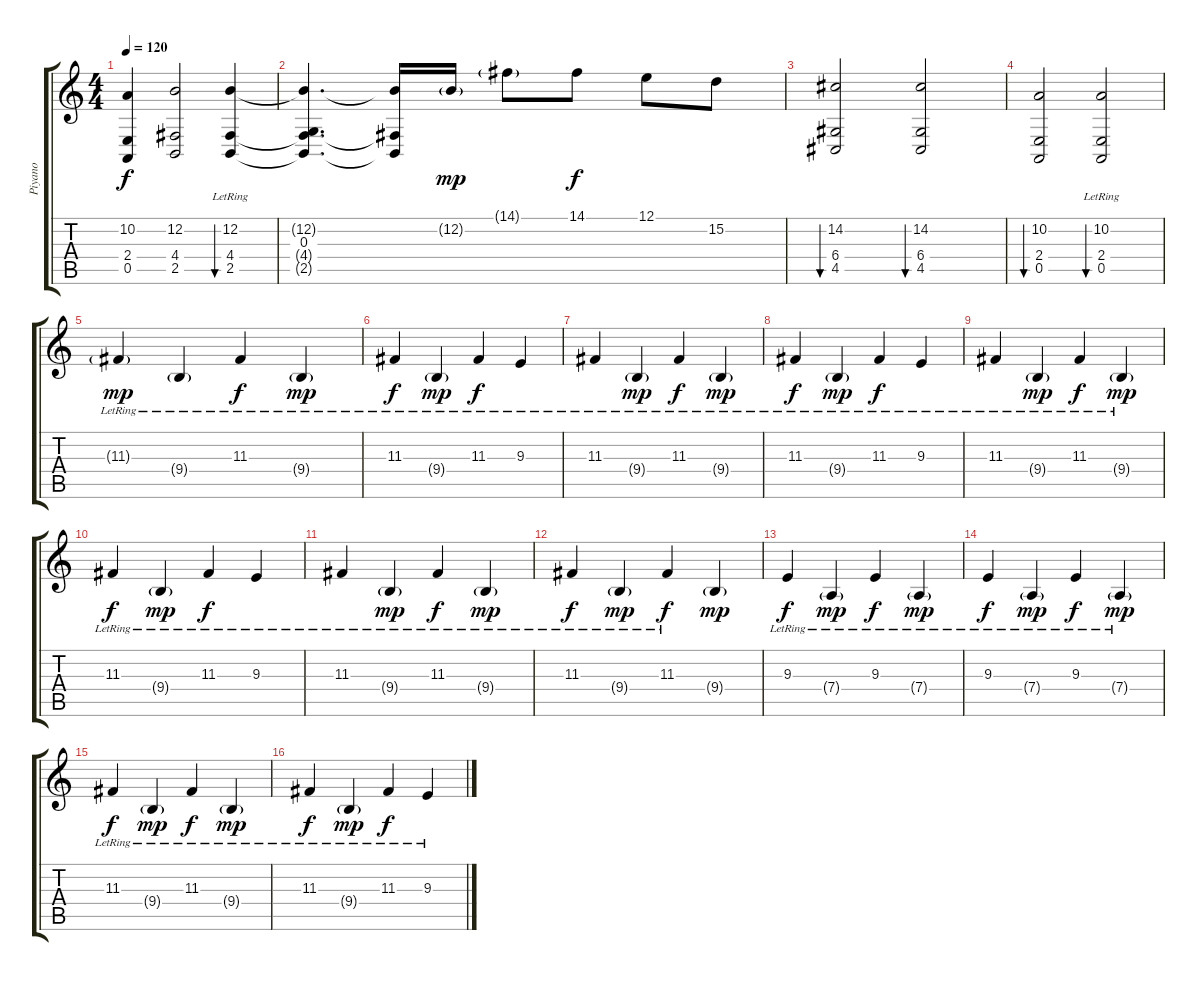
\track ("Piyano" "Piyano") {instrument acousticgrandpiano}
\staff {score tabs}
\tuning (E4 B3 G3 D3 A2 E2) {hide}
\ts (4 4)
\tempo 120
\clef g2
\ks c
(10.2 2.4 0.5).4{dy f instrument acousticgrandpiano} (12.2 4.4 2.5).2 (12.2{lr} 4.4{lr} 2.5{lr}).4{bu 240} |
(12.2{t} 0.3 4.4{t} 2.5{t}).4{d} (12.2{t} 4.4{t} 2.5{t}).16 12.2{g}.16{dy mp} 14.1{g}.8 14.1.8{dy f} 12.1.8 15.2.8 |
(14.2 6.4 4.5).2{bu 240} (14.2 6.4 4.5).2{bu 240} |
(10.2 2.4 0.5).2{bu 240} (10.2{lr} 2.4{lr} 0.5{lr}).2{bu 240} |
11.3{g lr}.4{dy mp} 9.4{g lr}.4 11.3{lr}.4{dy f} 9.4{g lr}.4{dy mp} |
11.3{lr}.4{dy f} 9.4{g lr}.4{dy mp} 11.3{lr}.4{dy f} 9.3{lr}.4 |
11.3{lr}.4 9.4{g lr}.4{dy mp} 11.3{lr}.4{dy f} 9.4{g lr}.4{dy mp} |
11.3{lr}.4{dy f} 9.4{g lr}.4{dy mp} 11.3{lr}.4{dy f} 9.3{lr}.4 |
11.3{lr}.4 9.4{g lr}.4{dy mp} 11.3{lr}.4{dy f} 9.4{g lr}.4{dy mp} |
11.3{lr}.4{dy f} 9.4{g lr}.4{dy mp} 11.3{lr}.4{dy f} 9.3{lr}.4 |
11.3{lr}.4 9.4{g lr}.4{dy mp} 11.3{lr}.4{dy f} 9.4{g lr}.4{dy mp} |
11.3{lr}.4{dy f} 9.4{g lr}.4{dy mp} 11.3{lr}.4{dy f} 9.4{g}.4{dy mp} |
9.3{lr}.4{dy f} 7.4{g lr}.4{dy mp} 9.3{lr}.4{dy f} 7.4{g lr}.4{dy mp} |
9.3{lr}.4{dy f} 7.4{g lr}.4{dy mp} 9.3{lr}.4{dy f} 7.4{g lr}.4{dy mp} |
11.3{lr}.4{dy f} 9.4{g lr}.4{dy mp} 11.3{lr}.4{dy f} 9.4{g lr}.4{dy mp} |
11.3{lr}.4{dy f} 9.4{g lr}.4{dy mp} 11.3{lr}.4{dy f} 9.3{lr}.4
